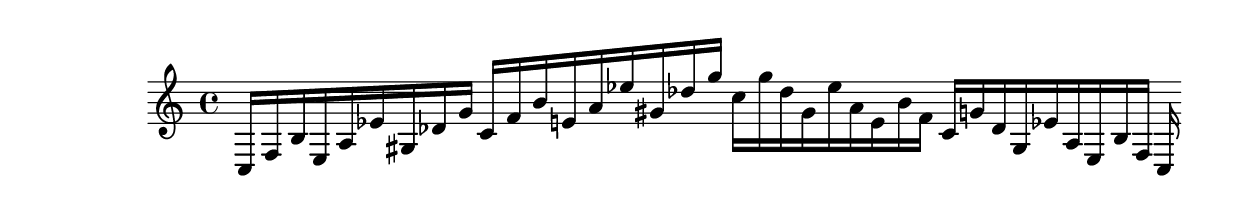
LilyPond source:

% z vector: tensor([[ 0.1114, -0.9886,  0.9215,  1.1563,  2.0530, -1.8659,  2.9213, -1.4278, 2.1158,  2.8403, -0.5812,  0.6407]])
\new PianoStaff <<
\cadenzaOn
\new Staff = "right" {
\clef treble
    c16 [ f b e a ees' gis des' g' ]
    c' [ f' b' e' a' ees'' gis' des'' g'' ]
    c'' [ g'' des'' gis' ees'' a' e' b' f' ]
    c' [ g' des' gis ees' a e b f ]
    c
}
>>
